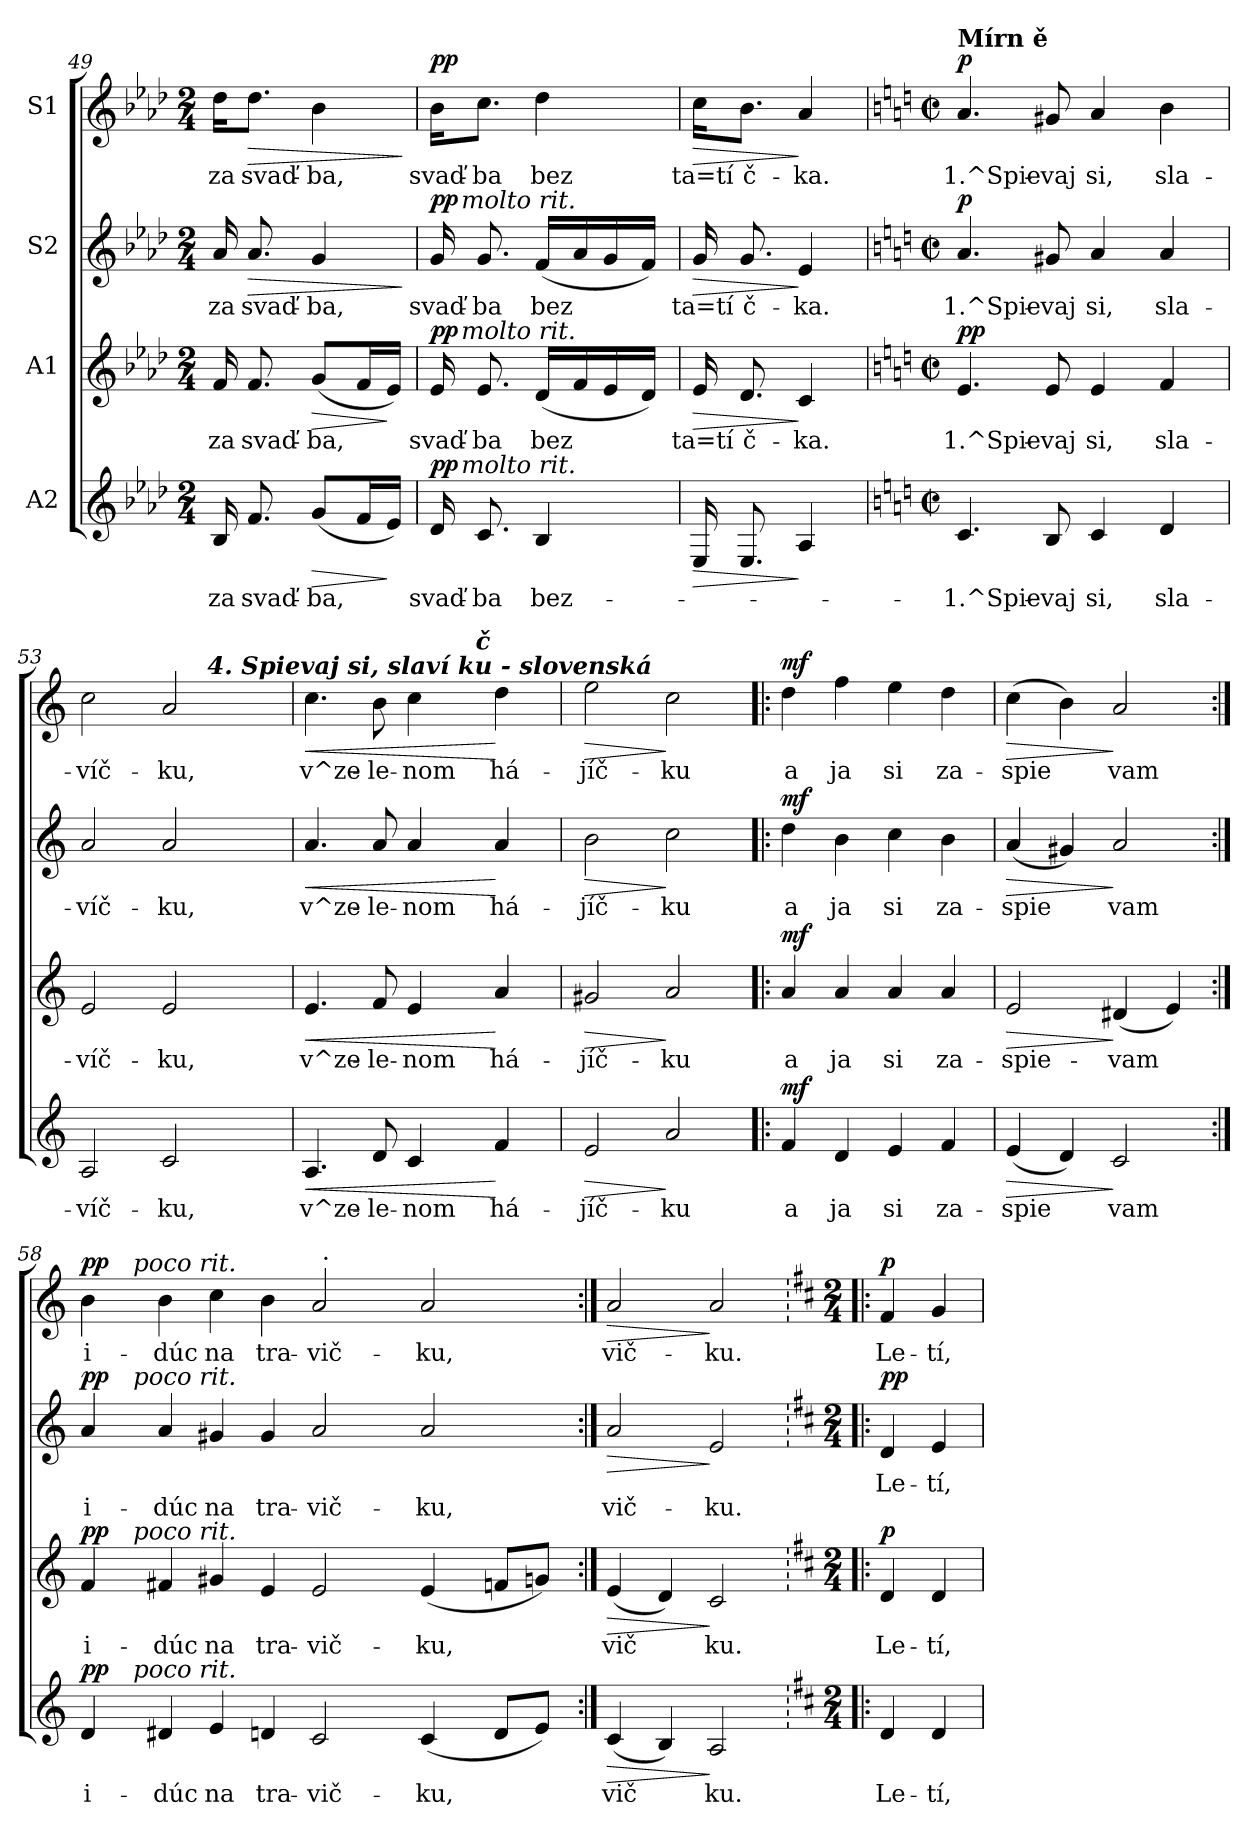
**kern	**text	**dynam	**kern	**text	**dynam	**kern	**text	**text	**dynam	**kern	**text	**dynam
*part4	*part4	*part4	*part3	*part3	*part3	*part2	*part2	*part2	*part2	*part1	*part1	*part1
*staff4	*staff4	*staff4	*staff3	*staff3	*staff3	*staff2	*staff2	*staff2	*staff2	*staff1	*staff1	*staff1
*I"A2	*	*	*I"A1	*	*	*I"S2	*	*	*	*I"S1	*	*
*clefG2	*	*	*clefG2	*	*	*clefG2	*	*	*	*clefG2	*	*
*k[b-e-a-d-]	*	*	*k[b-e-a-d-]	*	*	*k[b-e-a-d-]	*	*	*	*k[b-e-a-d-]	*	*
*A-:	*	*	*A-:	*	*	*A-:	*	*	*	*A-:	*	*
*M2/4	*	*	*M2/4	*	*	*M2/4	*	*	*	*M2/4	*	*
=49	=49	=49	=49	=49	=49	=49	=49	=49	=49	=49	=49	=49
!	!LO:LY:b:rj	!	!	!LO:LY:b:rj	!	!	!LO:LY:b:rj	!	!	!	!LO:LY:b:rj	!
16B-/	za	.	16f/	za	.	16a-/	za	.	.	16dd-\KL	za	.
!	!LO:LY:b:rj	!	!	!LO:LY:b:rj	!	!	!LO:LY:b:rj	!	!LO:HP:b	!	!LO:LY:b:rj	!LO:HP:b
8.f/	svaď-	.	8.f/	svaď-	.	8.a-/	svaď-	.	>	8.dd-\J	svaď-	>
!	!LO:LY:b:rj	!LO:HP:b	!	!LO:LY:b:rj	!LO:HP:b	!	!LO:LY:b:rj	!	!	!	!LO:LY:b:rj	!
(<8g/L	-ba,	>	(<8g/L	-ba,	>	4g/	-ba,	.	.	4b-\	-ba,	.
!	!LO:LY:b:rj	!	!	!LO:LY:b:rj	!	!	!	!	!	!	!	!
16f/	.	.	16f/	.	.	.	.	.	.	.	.	.
!	!LO:LY:b:rj	!	!	!LO:LY:b:rj	!	!	!	!	!	!	!	!
16e-/J)	.	]	16e-/J)	.	]	.	.	.	.	.	.	.
.	.	.	.	.	.	.	.	.	]	.	.	]
=50	=50	=50	=50	=50	=50	=50	=50	=50	=50	=50	=50	=50
!	!LO:LY:b:rj	!LO:DY:a	!	!LO:LY:b:rj	!LO:DY:a	!	!LO:LY:b:rj	!	!LO:DY:a	!	!LO:LY:b:rj	!LO:DY:a
*^	*	*	*^	*	*	*^	*	*	*	*	*	*
16d-/	32.ryy	svaď-	pp	16e-/	32.ryy	svaď-	pp	16g/	32.ryy	svaď-	.	pp	16b-\KL	svaď-	pp
!	!	!	!	!	!	!	!	!	!LO:TX:a:i:t=molto rit.	!	!	!	!	!	!
!	!	!	!	!	!LO:TX:a:i:t=molto rit.	!	!	!	!	!	!	!	!	!	!
!	!LO:TX:a:i:t=molto rit.	!	!	!	!	!	!	!	!	!	!	!	!	!	!
.	4ryy	.	.	.	4ryy	.	.	.	4ryy	.	.	.	.	.	.
!	!	!LO:LY:b:rj	!	!	!	!LO:LY:b:rj	!	!	!	!LO:LY:b:rj	!	!	!	!LO:LY:b:rj	!
8.c/	.	-ba	.	8.e-/	.	-ba	.	8.g/	.	-ba	.	.	8.cc\J	-ba	.
!	!	!LO:LY:b:rj	!	!	!	!LO:LY:b:rj	!	!	!	!LO:LY:b:rj	!	!	!	!LO:LY:b:rj	!
4B-/	.	bez-	.	(<16d-/L	.	bez	.	(<16f/L	.	bez	.	.	4dd-\	bez	.
.	8ryy	.	.	.	8ryy	.	.	.	8ryy	.	.	.	.	.	.
!	!	!	!	!	!	!LO:LY:b:rj	!	!	!	!LO:LY:b:rj	!	!	!	!	!
.	.	.	.	16f/	.	.	.	16a-/	.	.	.	.	.	.	.
!	!	!	!	!	!	!LO:LY:b:rj	!	!	!	!LO:LY:b:rj	!	!	!	!	!
.	.	.	.	16e-/	.	.	.	16g/	.	.	.	.	.	.	.
.	16ryy	.	.	.	16ryy	.	.	.	16ryy	.	.	.	.	.	.
!	!	!	!	!	!	!LO:LY:b:rj	!	!	!	!LO:LY:b:rj	!	!	!	!	!
.	.	.	.	16d-/J)	.	.	.	16f/J)	.	.	.	.	.	.	.
.	64ryy	.	.	.	64ryy	.	.	.	64ryy	.	.	.	.	.	.
=51	=51	=51	=51	=51	=51	=51	=51	=51	=51	=51	=51	=51	=51	=51	=51
!LO:TX:b:t=ta-tí č - ka.	!	!	!	!	!	!	!	!	!	!	!	!	!	!	!
!	!	!	!LO:HP:b	!	!	!LO:LY:b:rj	!LO:HP:b	!	!	!LO:LY:b:rj	!	!LO:HP:b	!	!LO:LY:b:rj	!LO:HP:b
*v	*v	*	*	*	*	*	*	*v	*v	*	*	*	*	*	*
*	*	*	*v	*v	*	*	*	*	*	*	*	*	*
16E-/	.	>	16e-/	ta=tí	>	16g/	ta=tí	.	>	16cc\KL	ta=tí	>
!	!	!	!	!LO:LY:b:rj	!	!	!LO:LY:b:rj	!	!	!	!LO:LY:b:rj	!
8.E-/	.	.	8.d-/	č-	.	8.g/	č-	.	.	8.b-\J	č-	.
!	!	!	!	!LO:LY:b:rj	!	!	!LO:LY:b:rj	!	!	!	!LO:LY:b:rj	!
4A-/	.	]	4c/	-ka.	]	4e-/	-ka.	.	]	4a-/	-ka.	]
!!LO:LB:g=z
=52!	=52!	=52!	=52!	=52!	=52!	=52!	=52!	=52!	=52!	=52!	=52!	=52!
*k[]	*	*	*k[]	*	*	*k[]	*	*	*	*k[]	*	*
*C:	*	*	*C:	*	*	*C:	*	*	*	*C:	*	*
*M2/2	*	*	*M2/2	*	*	*M2/2	*	*	*	*M2/2	*	*
*met(c|)	*	*	*met(c|)	*	*	*met(c|)	*	*	*	*met(c|)	*	*
!	!	!	!	!	!	!	!	!	!	!LO:TX:a:B:t=Mírn ě	!	!
!	!LO:LY:b:rj	!	!	!LO:LY:b:rj	!LO:DY:a	!	!LO:LY:b:rj	!	!	!	!LO:LY:b:rj	!
!	!	!	!	!	!LO:DY:n=1:b	!	!	!	!LO:DY:a	!	!	!LO:DY:a
4.c/	-1.^Spie-	.	4.e/	1.^Spie-	p p	4.a/	1.^Spie-	.	p	4.a/	1.^Spie-	p
!	!LO:LY:b:rj	!	!	!LO:LY:b:rj	!	!	!LO:LY:b:rj	!	!	!	!LO:LY:b:rj	!
8B/	-vaj	.	8e/	-vaj	.	8g#X/	-vaj	.	.	8g#X/	-vaj	.
!	!LO:LY:b:rj	!	!	!LO:LY:b:rj	!	!	!LO:LY:b:rj	!	!	!	!LO:LY:b:rj	!
4c/	si,	.	4e/	si,	.	4a/	si,	.	.	4a/	si,	.
!	!LO:LY:b:rj	!	!	!LO:LY:b:rj	!	!	!LO:LY:b:rj	!	!	!	!LO:LY:b:rj	!
4d/	sla-	.	4f/	sla-	.	4a/	sla-	.	.	4b\	sla-	.
=53	=53	=53	=53	=53	=53	=53	=53	=53	=53	=53	=53	=53
!	!LO:LY:b:rj	!	!	!LO:LY:b:rj	!	!	!LO:LY:b:rj	!	!	!	!LO:LY:b:rj	!
*	*	*	*	*	*	*	*	*	*	*^	*	*
2A/	-víč-	.	2e/	-víč-	.	2a/	-víč-	.	.	2cc\	2ryy	-víč-	.
!	!LO:LY:b:rj	!	!	!LO:LY:b:rj	!	!	!LO:LY:b:rj	!	!	!	!	!LO:LY:b:rj	!
2c/	-ku,	.	2e/	-ku,	.	2a/	-ku,	.	.	2a/	8ryy	-ku,	.
.	.	.	.	.	.	.	.	.	.	.	64ryy	.	.
!	!	!	!	!	!	!	!	!	!	!	!LO:TX:a:Bi:t=4. Spievaj si, slaví ku - slovenská	!	!
.	.	.	.	.	.	.	.	.	.	.	4ryy	.	.
.	.	.	.	.	.	.	.	.	.	.	16..ryy	.	.
=54	=54	=54	=54	=54	=54	=54	=54	=54	=54	=54	=54	=54	=54
!	!LO:LY:b:rj	!LO:HP:b	!	!LO:LY:b:rj	!LO:HP:b	!	!LO:LY:b:rj	!	!LO:HP:b	!	!	!LO:LY:b:rj	!LO:HP:b
4.A/	v^ze-	<	4.e/	v^ze-	<	4.a/	v^ze-	.	<	4.cc\	2ryy	v^ze-	<
!	!LO:LY:b:rj	!	!	!LO:LY:b:rj	!	!	!LO:LY:b:rj	!	!	!	!	!LO:LY:b:rj	!
8d/	-le-	.	8f/	-le-	.	8a/	-le-	.	.	8b\	.	-le-	.
!	!LO:LY:b:rj	!	!	!LO:LY:b:rj	!	!	!LO:LY:b:rj	!	!	!	!	!LO:LY:b:rj	!
4c/	-nom	.	4e/	-nom	.	4a/	-nom	.	.	4cc\	8ryy	-nom	.
.	.	.	.	.	.	.	.	.	.	.	16ryy	.	.
.	.	.	.	.	.	.	.	.	.	.	64ryy	.	.
!	!	!	!	!	!	!	!	!	!	!	!LO:TX:a:Bi:t=č	!	!
.	.	.	.	.	.	.	.	.	.	.	4ryy	.	.
!	!LO:LY:b:rj	!	!	!LO:LY:b:rj	!	!	!LO:LY:b:rj	!	!	!	!	!LO:LY:b:rj	!
4f/	há-	[	4a/	há-	[	4a/	há-	.	[	4dd\	.	há-	[
.	.	.	.	.	.	.	.	.	.	.	32.ryy	.	.
=55	=55	=55	=55	=55	=55	=55	=55	=55	=55	=55	=55	=55	=55
!	!LO:LY:b:rj	!LO:HP:b	!	!LO:LY:b:rj	!LO:HP:b	!	!LO:LY:b:rj	!	!LO:HP:b	!	!	!LO:LY:b:rj	!LO:HP:b
*	*	*	*	*	*	*	*	*	*	*v	*v	*	*
2e/	-jíč-	>	2g#X/	-jíč-	>	2b\	-jíč-	.	>	2ee\	-jíč-	>
!	!LO:LY:b:rj	!	!	!LO:LY:b:rj	!	!	!LO:LY:b:rj	!	!	!	!LO:LY:b:rj	!
2a/	-ku	]	2a/	-ku	]	2cc\	-ku	.	]	2cc\	-ku	]
=56!|:	=56!|:	=56!|:	=56!|:	=56!|:	=56!|:	=56!|:	=56!|:	=56!|:	=56!|:	=56!|:	=56!|:	=56!|:
!	!LO:LY:b:rj	!LO:DY:a	!	!LO:LY:b:rj	!LO:DY:a	!	!LO:LY:b:rj	!	!LO:DY:a	!	!LO:LY:b:rj	!LO:DY:a
4f/	a	mf	4a/	a	mf	4dd\	a	.	mf	4dd\	a	mf
!	!LO:LY:b:rj	!	!	!LO:LY:b:rj	!	!	!LO:LY:b:rj	!	!	!	!LO:LY:b:rj	!
4d/	ja	.	4a/	ja	.	4b\	ja	.	.	4ff\	ja	.
!	!LO:LY:b:rj	!	!	!LO:LY:b:rj	!	!	!LO:LY:b:rj	!	!	!	!LO:LY:b:rj	!
4e/	si	.	4a/	si	.	4cc\	si	.	.	4ee\	si	.
!	!LO:LY:b:rj	!	!	!LO:LY:b:rj	!	!	!LO:LY:b:rj	!	!	!	!LO:LY:b:rj	!
4f/	za-	.	4a/	za-	.	4b\	za-	.	.	4dd\	za-	.
=57	=57	=57	=57	=57	=57	=57	=57	=57	=57	=57	=57	=57
!	!LO:LY:b:rj	!LO:HP:b	!	!LO:LY:b:rj	!LO:HP:b	!	!LO:LY:b:rj	!	!LO:HP:b	!	!LO:LY:b:rj	!LO:HP:b
(<4e/	-spie-	>	2e/	-spie-	>	(<4a/	-spie-	.	>	(>4cc\	-spie-	>
!	!LO:LY:b:rj	!	!	!	!	!	!LO:LY:b:rj	!	!	!	!LO:LY:b:rj	!
4d/)	--	.	.	.	.	4g#X/)	--	.	.	4b\)	--	.
!	!LO:LY:b:rj	!	!	!LO:LY:b:rj	!	!	!LO:LY:b:rj	!	!	!	!LO:LY:b:rj	!
2c/	-vam	]	(<4d#X/	-vam	]	2a/	-vam	.	]	2a/	-vam	]
!	!	!	!	!LO:LY:b:rj	!	!	!	!	!	!	!	!
.	.	.	4e/)	.	.	.	.	.	.	.	.	.
!!LO:PB:g=z
=58:|!	=58:|!	=58:|!	=58:|!	=58:|!	=58:|!	=58:|!	=58:|!	=58:|!	=58:|!	=58:|!	=58:|!	=58:|!
!	!LO:LY:b:rj	!LO:DY:a	!	!LO:LY:b:rj	!LO:DY:a	!	!	!LO:LY:b:rj	!LO:DY:a	!	!LO:LY:b:rj	!LO:DY:a
*^	*	*	*^	*	*	*^	*	*	*	*^	*	*
*	*	*	*	*	*	*	*	*	*	*	*	*	*	*^	*	*
4d/	8ryy	i-	pp	4f/	8ryy	i-	pp	4a/	8ryy	.	i-	pp	4b\	8ryy	1ryy	i-	pp
.	32.ryy	.	.	.	32.ryy	.	.	.	32.ryy	.	.	.	.	32.ryy	.	.	.
!	!	!	!	!	!	!	!	!	!	!	!	!	!	!LO:TX:a:i:t=poco rit.	!	!	!
!	!	!	!	!	!	!	!	!	!LO:TX:a:i:t=poco rit.	!	!	!	!	!	!	!	!
!	!	!	!	!	!LO:TX:a:i:t=poco rit.	!	!	!	!	!	!	!	!	!	!	!	!
!	!LO:TX:a:i:t=poco rit.	!	!	!	!	!	!	!	!	!	!	!	!	!	!	!	!
.	1ryy	.	.	.	1ryy	.	.	.	1ryy	.	.	.	.	1ryy	.	.	.
!	!	!LO:LY:b:rj	!	!	!	!LO:LY:b:rj	!	!	!	!	!LO:LY:b:rj	!	!	!	!	!LO:LY:b:rj	!
4d#X/	.	-dúc	.	4f#X/	.	-dúc	.	4a/	.	.	-dúc	.	4b\	.	.	-dúc	.
!	!	!LO:LY:b:rj	!	!	!	!LO:LY:b:rj	!	!	!	!	!LO:LY:b:rj	!	!	!	!	!LO:LY:b:rj	!
4e/	.	na	.	4g#X/	.	na	.	4g#X/	.	.	na	.	4cc\	.	.	na	.
!	!	!LO:LY:b:rj	!	!	!	!LO:LY:b:rj	!	!	!	!	!LO:LY:b:rj	!	!	!	!	!LO:LY:b:rj	!
4dn/	.	tra-	.	4e/	.	tra-	.	4g#/	.	.	tra-	.	4b\	.	.	tra-	.
!	!	!LO:LY:b:rj	!	!	!	!LO:LY:b:rj	!	!	!	!	!LO:LY:b:rj	!	!	!	!	!LO:LY:b:rj	!
2c/	.	-vič-	.	2e/	.	-vič-	.	2a/	.	.	-vič-	.	2a>/	.	64ryy	-vič-	.
!	!	!	!	!	!	!	!	!	!	!	!	!	!	!	!LO:TX:a:t=.	!	!
.	.	.	.	.	.	.	.	.	.	.	.	.	.	.	2ryy	.	.
.	2ryy	.	.	.	2ryy	.	.	.	2ryy	.	.	.	.	2ryy	.	.	.
!	!	!LO:LY:b:rj	!	!	!	!LO:LY:b:rj	!	!	!	!	!LO:LY:b:rj	!	!	!	!	!LO:LY:b:rj	!
(<4c/	.	-ku,	.	(<4e/	.	-ku,	.	2a/	.	.	-ku,	.	2a/	.	.	-ku,	.
.	.	.	.	.	.	.	.	.	.	.	.	.	.	.	4ryy	.	.
.	4ryy	.	.	.	4ryy	.	.	.	4ryy	.	.	.	.	4ryy	.	.	.
!	!	!LO:LY:b:rj	!	!	!	!LO:LY:b:rj	!	!	!	!	!	!	!	!	!	!	!
8d/L	.	.	.	8fn/L	.	.	.	.	.	.	.	.	.	.	.	.	.
.	.	.	.	.	.	.	.	.	.	.	.	.	.	.	8...ryy	.	.
!	!	!LO:LY:b:rj	!	!	!	!LO:LY:b:rj	!	!	!	!	!	!	!	!	!	!	!
8e/J)	.	.	.	8gn/J)	.	.	.	.	.	.	.	.	.	.	.	.	.
.	16ryy	.	.	.	16ryy	.	.	.	16ryy	.	.	.	.	16ryy	.	.	.
.	64ryy	.	.	.	64ryy	.	.	.	64ryy	.	.	.	.	64ryy	.	.	.
=59:|!	=59:|!	=59:|!	=59:|!	=59:|!	=59:|!	=59:|!	=59:|!	=59:|!	=59:|!	=59:|!	=59:|!	=59:|!	=59:|!	=59:|!	=59:|!	=59:|!	=59:|!
!	!	!	!	!	!	!	!	!	!	!	!	!	!LO:TX:a:t=.	!	!	!	!
!	!	!LO:LY:b:rj	!LO:HP:b	!	!	!LO:LY:b:rj	!LO:HP:b	!	!	!	!LO:LY:b:rj	!LO:HP:b	!	!	!	!LO:LY:b:rj	!LO:HP:b
*v	*v	*	*	*	*	*	*	*v	*v	*	*	*	*v	*v	*v	*	*
*	*	*	*v	*v	*	*	*	*	*	*	*	*	*
(<4c/	vič-	>	(<4e/	vič-	>	2a/	.	vič-	>	2a/	vič-	>
!	!LO:LY:b:rj	!	!	!LO:LY:b:rj	!	!	!	!	!	!	!	!
4B/)	--	.	4d/)	--	.	.	.	.	.	.	.	.
!	!LO:LY:b:rj	!	!	!LO:LY:b:rj	!	!	!	!LO:LY:b:rj	!	!	!LO:LY:b:rj	!
2A/	-ku.	]	2c/	-ku.	]	2e/	.	-ku.	]	2a/	-ku.	]
!!LO:PB:g=z
=60!:	=60!:	=60!:	=60!:	=60!:	=60!:	=60!:	=60!:	=60!:	=60!:	=60!:	=60!:	=60!:
*k[f#c#]	*	*	*k[f#c#]	*	*	*k[f#c#]	*	*	*	*k[f#c#]	*	*
*D:	*	*	*D:	*	*	*D:	*	*	*	*D:	*	*
*M2/4	*	*	*M2/4	*	*	*M2/4	*	*	*	*M2/4	*	*
!	!LO:LY:b:rj	!	!	!LO:LY:b:rj	!LO:DY:b	!	!LO:LY:b:rj	!	!LO:DY:a	!	!LO:LY:b:rj	!
!	!	!	!	!	!	!	!	!	!LO:DY:n=1:b	!	!	!LO:DY:a
4d/	Le-	.	4d/	Le-	p	4d/	Le-	.	p p	4f#/	Le-	p
!	!LO:LY:b:rj	!	!	!LO:LY:b:rj	!	!	!LO:LY:b:rj	!	!	!	!LO:LY:b:rj	!
4d/	-tí,	.	4d/	-tí,	.	4e/	-tí,	.	.	4g/	-tí,	.
=	=	=	=	=	=	=	=	=	=	=	=	=
*-	*-	*-	*-	*-	*-	*-	*-	*-	*-	*-	*-	*-
